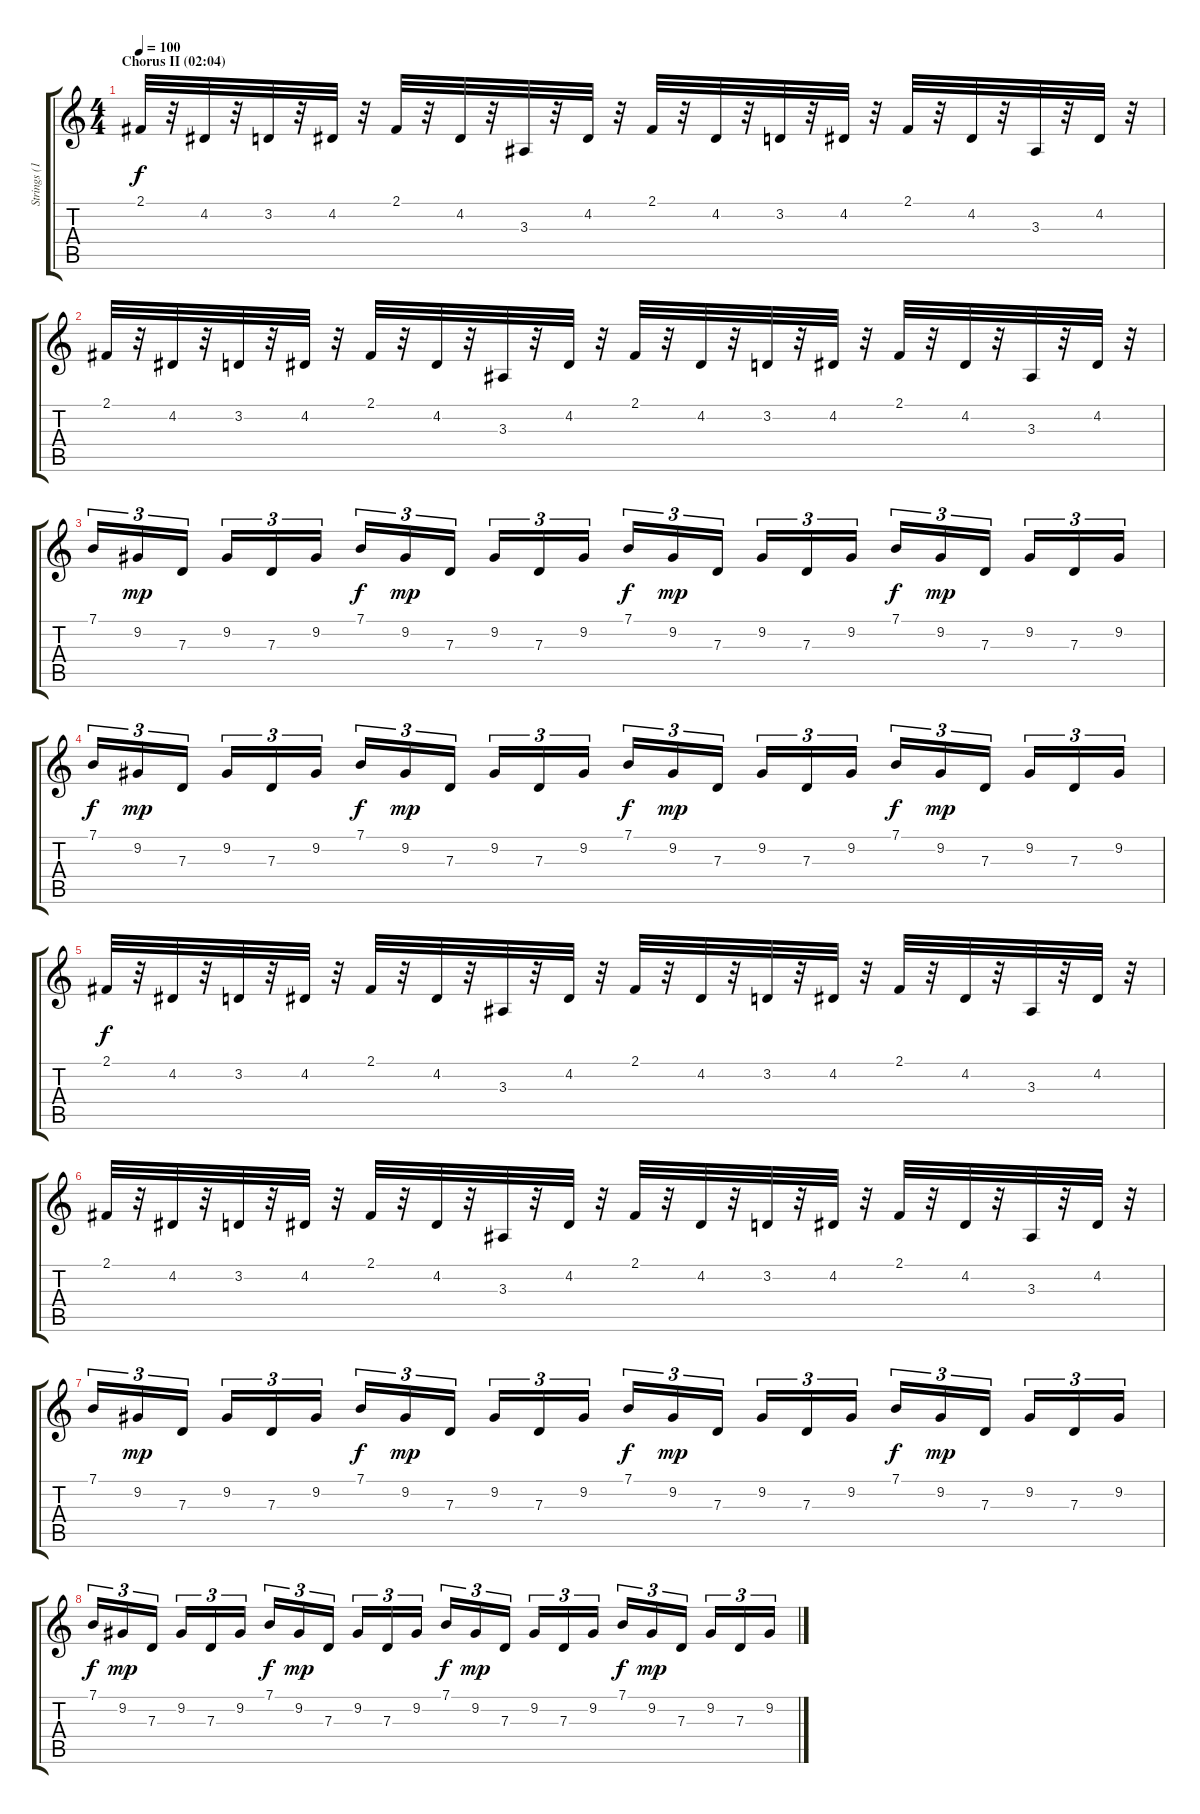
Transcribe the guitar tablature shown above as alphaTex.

\track ("Strings (1)" "Strings (1") {instrument violin}
\staff {score tabs}
\tuning (E4 B3 G3 D3 A2 E2) {hide}
\ts (4 4)
\section ("" "Chorus II (02:04)")
\tempo 100
\clef g2
\ks c
2.1.32{dy f} r.32 4.2.32 r.32 3.2.32 r.32 4.2.32 r.32 2.1.32 r.32 4.2.32 r.32 3.3.32 r.32 4.2.32 r.32 2.1.32 r.32 4.2.32 r.32 3.2.32 r.32 4.2.32 r.32 2.1.32 r.32 4.2.32 r.32 3.3.32 r.32 4.2.32 r.32 |
2.1.32 r.32 4.2.32 r.32 3.2.32 r.32 4.2.32 r.32 2.1.32 r.32 4.2.32 r.32 3.3.32 r.32 4.2.32 r.32 2.1.32 r.32 4.2.32 r.32 3.2.32 r.32 4.2.32 r.32 2.1.32 r.32 4.2.32 r.32 3.3.32 r.32 4.2.32 r.32 |
7.1.16{tu (3 2)} 9.2.16{tu (3 2) dy mp} 7.3.16{tu (3 2)} 9.2.16{tu (3 2)} 7.3.16{tu (3 2)} 9.2.16{tu (3 2)} 7.1.16{tu (3 2) dy f} 9.2.16{tu (3 2) dy mp} 7.3.16{tu (3 2)} 9.2.16{tu (3 2)} 7.3.16{tu (3 2)} 9.2.16{tu (3 2)} 7.1.16{tu (3 2) dy f} 9.2.16{tu (3 2) dy mp} 7.3.16{tu (3 2)} 9.2.16{tu (3 2)} 7.3.16{tu (3 2)} 9.2.16{tu (3 2)} 7.1.16{tu (3 2) dy f} 9.2.16{tu (3 2) dy mp} 7.3.16{tu (3 2)} 9.2.16{tu (3 2)} 7.3.16{tu (3 2)} 9.2.16{tu (3 2)} |
7.1.16{tu (3 2) dy f} 9.2.16{tu (3 2) dy mp} 7.3.16{tu (3 2)} 9.2.16{tu (3 2)} 7.3.16{tu (3 2)} 9.2.16{tu (3 2)} 7.1.16{tu (3 2) dy f} 9.2.16{tu (3 2) dy mp} 7.3.16{tu (3 2)} 9.2.16{tu (3 2)} 7.3.16{tu (3 2)} 9.2.16{tu (3 2)} 7.1.16{tu (3 2) dy f} 9.2.16{tu (3 2) dy mp} 7.3.16{tu (3 2)} 9.2.16{tu (3 2)} 7.3.16{tu (3 2)} 9.2.16{tu (3 2)} 7.1.16{tu (3 2) dy f} 9.2.16{tu (3 2) dy mp} 7.3.16{tu (3 2)} 9.2.16{tu (3 2)} 7.3.16{tu (3 2)} 9.2.16{tu (3 2)} |
2.1.32{dy f} r.32 4.2.32 r.32 3.2.32 r.32 4.2.32 r.32 2.1.32 r.32 4.2.32 r.32 3.3.32 r.32 4.2.32 r.32 2.1.32 r.32 4.2.32 r.32 3.2.32 r.32 4.2.32 r.32 2.1.32 r.32 4.2.32 r.32 3.3.32 r.32 4.2.32 r.32 |
2.1.32 r.32 4.2.32 r.32 3.2.32 r.32 4.2.32 r.32 2.1.32 r.32 4.2.32 r.32 3.3.32 r.32 4.2.32 r.32 2.1.32 r.32 4.2.32 r.32 3.2.32 r.32 4.2.32 r.32 2.1.32 r.32 4.2.32 r.32 3.3.32 r.32 4.2.32 r.32 |
7.1.16{tu (3 2)} 9.2.16{tu (3 2) dy mp} 7.3.16{tu (3 2)} 9.2.16{tu (3 2)} 7.3.16{tu (3 2)} 9.2.16{tu (3 2)} 7.1.16{tu (3 2) dy f} 9.2.16{tu (3 2) dy mp} 7.3.16{tu (3 2)} 9.2.16{tu (3 2)} 7.3.16{tu (3 2)} 9.2.16{tu (3 2)} 7.1.16{tu (3 2) dy f} 9.2.16{tu (3 2) dy mp} 7.3.16{tu (3 2)} 9.2.16{tu (3 2)} 7.3.16{tu (3 2)} 9.2.16{tu (3 2)} 7.1.16{tu (3 2) dy f} 9.2.16{tu (3 2) dy mp} 7.3.16{tu (3 2)} 9.2.16{tu (3 2)} 7.3.16{tu (3 2)} 9.2.16{tu (3 2)} |
7.1.16{tu (3 2) dy f} 9.2.16{tu (3 2) dy mp} 7.3.16{tu (3 2)} 9.2.16{tu (3 2)} 7.3.16{tu (3 2)} 9.2.16{tu (3 2)} 7.1.16{tu (3 2) dy f} 9.2.16{tu (3 2) dy mp} 7.3.16{tu (3 2)} 9.2.16{tu (3 2)} 7.3.16{tu (3 2)} 9.2.16{tu (3 2)} 7.1.16{tu (3 2) dy f} 9.2.16{tu (3 2) dy mp} 7.3.16{tu (3 2)} 9.2.16{tu (3 2)} 7.3.16{tu (3 2)} 9.2.16{tu (3 2)} 7.1.16{tu (3 2) dy f} 9.2.16{tu (3 2) dy mp} 7.3.16{tu (3 2)} 9.2.16{tu (3 2)} 7.3.16{tu (3 2)} 9.2.16{tu (3 2)}
